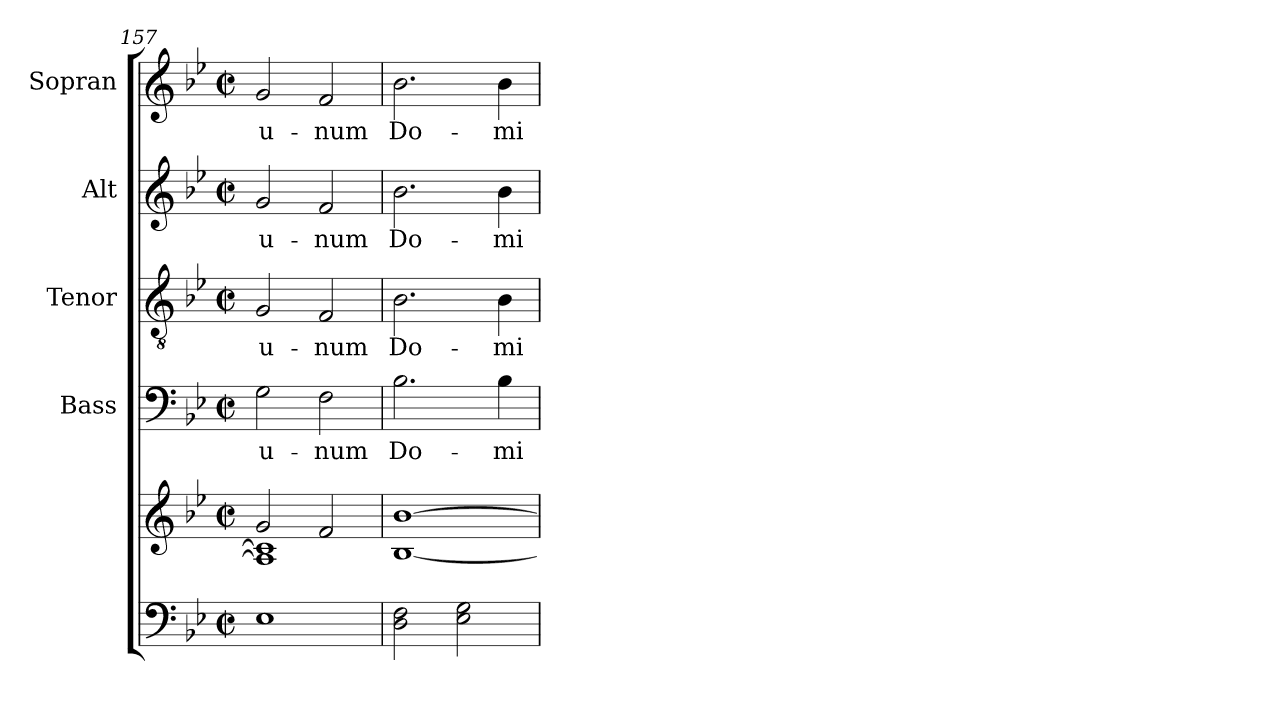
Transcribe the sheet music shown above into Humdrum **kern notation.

**kern	**kern	**kern	**text	**kern	**text	**kern	**text	**kern	**text
*part5	*part5	*part4	*part4	*part3	*part3	*part2	*part2	*part1	*part1
*staff6	*staff5	*staff4	*staff4	*staff3	*staff3	*staff2	*staff2	*staff1	*staff1
*	*	*I"Bass	*	*I"Tenor	*	*I"Alt	*	*I"Sopran	*
*	*	*I'B.	*	*I'T.	*	*I'A.	*	*I'S.	*
*clefF4	*clefG2	*clefF4	*	*clefGv2	*	*clefG2	*	*clefG2	*
*k[b-e-]	*k[b-e-]	*k[b-e-]	*	*k[b-e-]	*	*k[b-e-]	*	*k[b-e-]	*
*B-:	*B-:	*B-:	*	*B-:	*	*B-:	*	*B-:	*
*M2/2	*M2/2	*M2/2	*	*M2/2	*	*M2/2	*	*M2/2	*
*met(c|)	*met(c|)	*met(c|)	*	*met(c|)	*	*met(c|)	*	*met(c|)	*
=157	=157	=157	=157	=157	=157	=157	=157	=157	=157
*	*^	*	*	*	*	*	*	*	*
!	!	!	!	!LO:LY:b	!	!LO:LY:b	!	!LO:LY:b	!	!LO:LY:b
1E-	2g/	1A] 1c]	2G\	u-	2G/	u-	2g/	u-	2g/	u-
!	!	!	!	!LO:LY:b	!	!LO:LY:b	!	!LO:LY:b	!	!LO:LY:b
.	2f/	.	2F\	-num	2F/	-num	2f/	-num	2f/	-num
=158	=158	=158	=158	=158	=158	=158	=158	=158	=158	=158
!	!	!	!	!LO:LY:b	!	!LO:LY:b	!	!LO:LY:b	!	!LO:LY:b
2D\ 2F\	[>1b-	[<1B-	2.B-\	Do-	2.B-\	Do-	2.b-\	Do-	2.b-\	Do-
2E-\ 2G\	.	.	.	.	.	.	.	.	.	.
!	!	!	!	!LO:LY:b	!	!LO:LY:b	!	!LO:LY:b	!	!LO:LY:b
.	.	.	4B-\	-mi-	4B-\	-mi-	4b-\	-mi-	4b-\	-mi-
*	*v	*v	*	*	*	*	*	*	*	*
=	=	=	=	=	=	=	=	=	=
*-	*-	*-	*-	*-	*-	*-	*-	*-	*-
